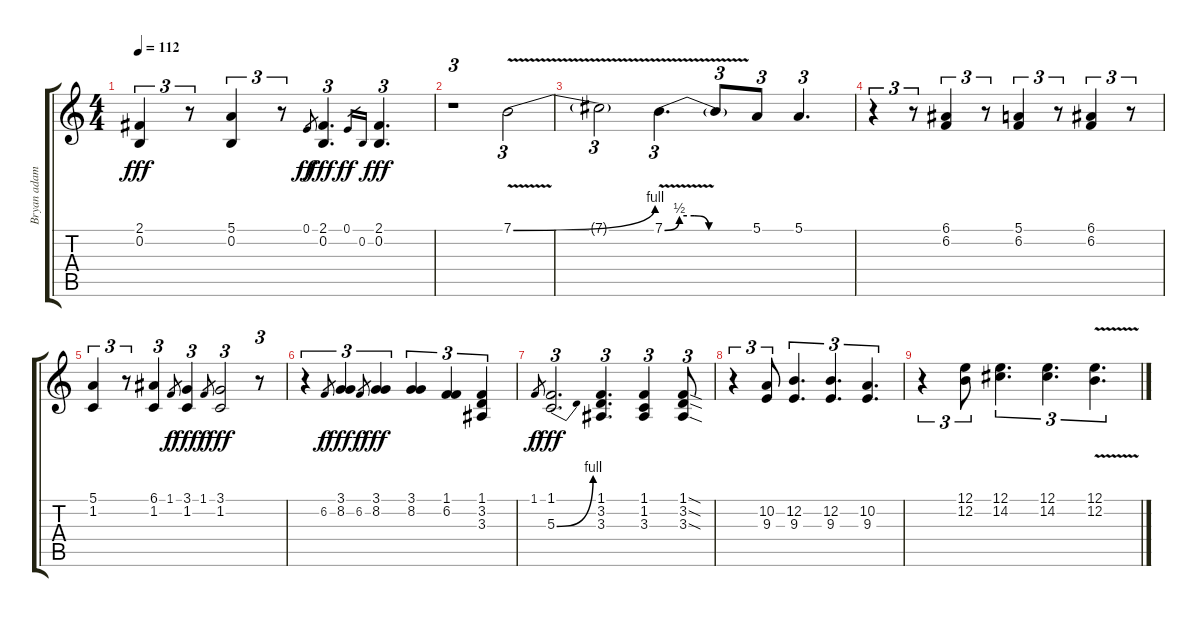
\track ("Bryan adams Voice" "Bryan adam") {instrument tremolostrings}
\staff {score tabs}
\tuning (E4 B3 G3 D3 A2 E2) {hide}
\ts (4 4)
\tempo 112
\clef g2
\ks c
(2.1 0.2).4{tu (3 2) dy fff} r.8{tu (3 2)} (5.1 0.2).4{tu (3 2)} r.8{tu (3 2)} 0.1.8{gr dy ff} (2.1 0.2).4{d tu (3 2) dy fff} 0.1.16{gr dy ff} 0.2.16{gr} (2.1 0.2).4{d tu (3 2) dy fff} |
r.1{tu (3 2)} 7.1{be (bend 0 0 60 4) v}.2{tu (3 2)} |
7.1{t}.2{tu (3 2)} 7.1{be (custom 0 0 10 2 20 2 30 0 60 0) v}.4{d tu (3 2)} 7.1{t}.8{tu (3 2)} 5.1.8{tu (3 2)} 5.1.4{d tu (3 2)} |
r.4{tu (3 2)} r.8{tu (3 2)} (6.1 6.2).4{tu (3 2)} r.8{tu (3 2)} (5.1 6.2).4{tu (3 2)} r.8{tu (3 2)} (6.1 6.2).4{tu (3 2)} r.8{tu (3 2)} |
(5.1 1.2).4{tu (3 2)} r.8{tu (3 2)} (6.1 1.2).4{tu (3 2)} 1.1.8{gr dy f} (3.1 1.2).4{tu (3 2) dy fff} 1.1.8{gr dy f} (3.1 1.2).2{tu (3 2) dy fff} r.8{tu (3 2)} |
r.4{tu (3 2)} 6.2.8{gr dy f} (3.1 8.2).4{tu (3 2) dy fff} 6.2.8{gr dy f} (3.1 8.2).4{tu (3 2) dy fff} (3.1 8.2).4{tu (3 2)} (1.1 6.2).4{tu (3 2)} (1.1 3.2 3.3).4{tu (3 2)} |
1.1.8{gr dy f} (1.1 5.3{be (bend 0 0 60 4)}).2{d tu (3 2) dy fff} (1.1 3.2 3.3).4{d tu (3 2)} (1.1 1.2 3.3).4{tu (3 2)} (1.1{sod} 3.2{sod} 3.3{sod}).8{tu (3 2)} |
r.4{tu (3 2)} (10.2 9.3).8{tu (3 2)} (12.2 9.3).4{d tu (3 2)} (12.2 9.3).4{d tu (3 2)} (10.2 9.3).4{d tu (3 2)} |
r.4{tu (3 2)} (12.1 12.2).8{tu (3 2)} (12.1 14.2).4{d tu (3 2)} (12.1 14.2).4{d tu (3 2)} (12.1{v} 12.2).4{d tu (3 2)}
